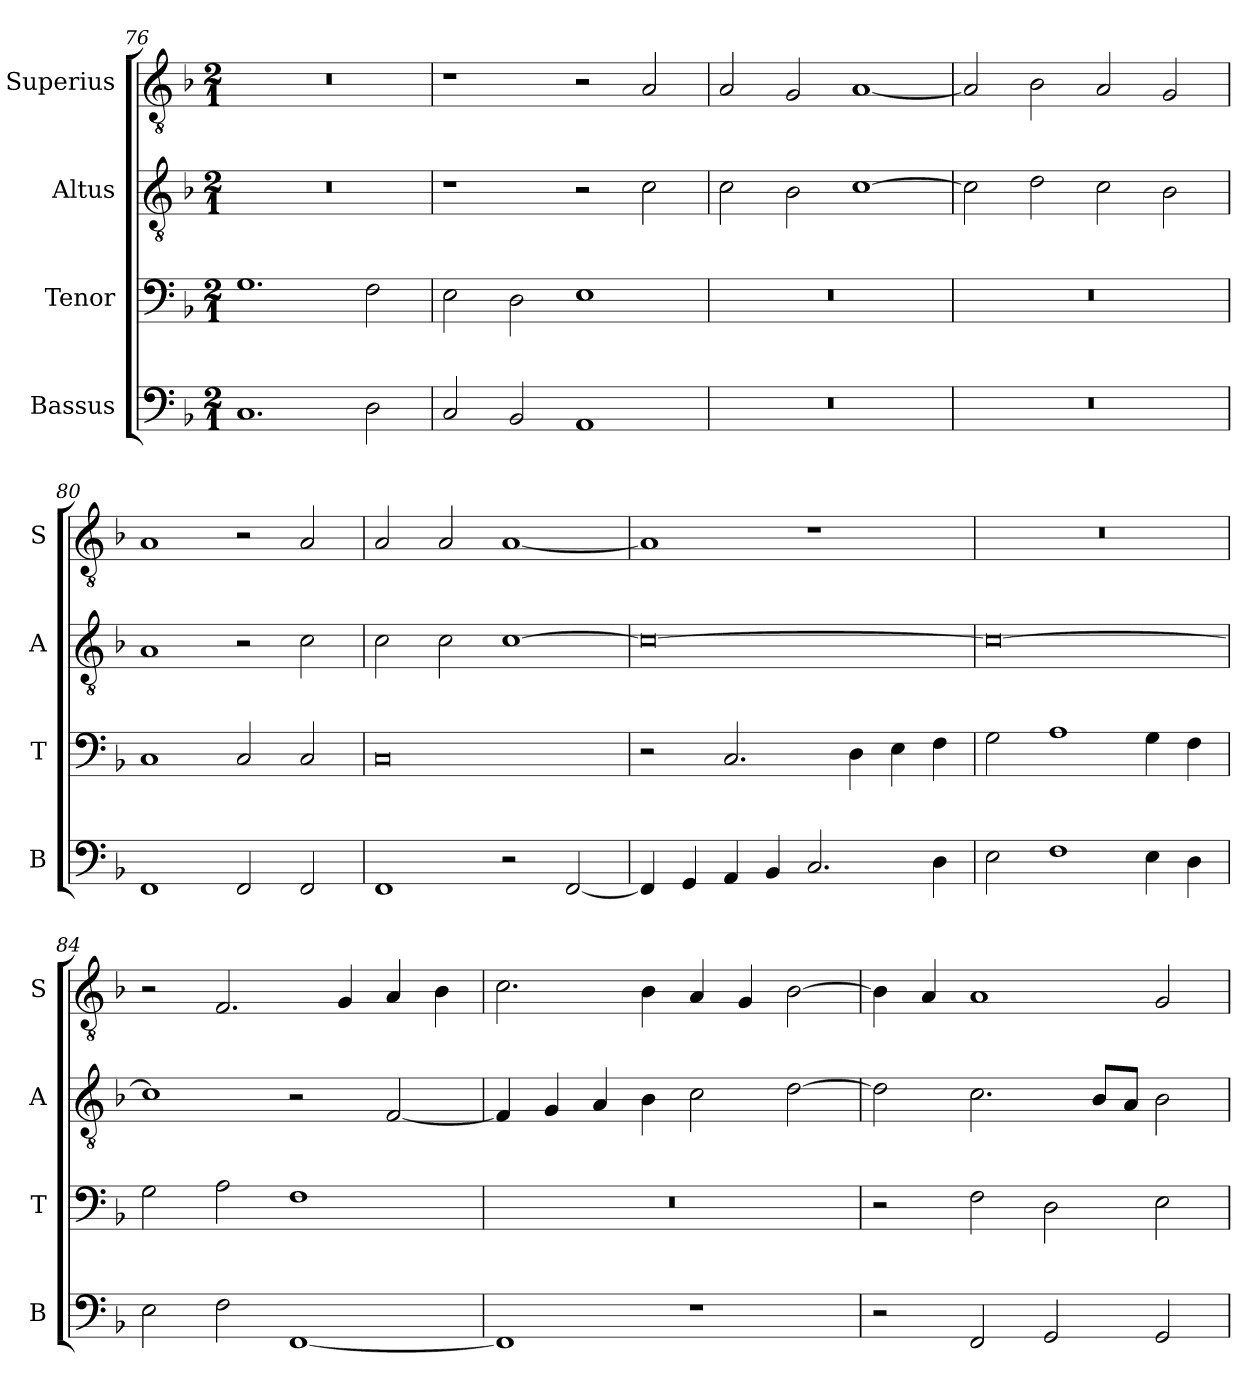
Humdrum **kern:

**kern	**kern	**kern	**kern
*part4	*part3	*part2	*part1
*staff4	*staff3	*staff2	*staff1
*I"Bassus	*I"Tenor	*I"Altus	*I"Superius
*I'B	*I'T	*I'A	*I'S
*clefF4	*clefF4	*clefGv2	*clefGv2
*k[b-]	*k[b-]	*k[b-]	*k[b-]
*F:	*F:	*F:	*F:
*M2/1	*M2/1	*M2/1	*M2/1
=76	=76	=76	=76
1.C	1.G	0r	0r
2D	2F	.	.
=77	=77	=77	=77
2C	2E	1r	1r
2BB-	2D	.	.
1AA	1E	2r	2r
.	.	2c	2A
=78	=78	=78	=78
0r	0r	2c	2A
.	.	2B-	2G
.	.	[1c	[1A
=79	=79	=79	=79
0r	0r	2c]	2A]
.	.	2d	2B-
.	.	2c	2A
.	.	2B-	2G
=80	=80	=80	=80
1FF	1C	1A	1A
2FF	2C	2r	2r
2FF	2C	2c	2A
=81	=81	=81	=81
1FF	0C	2c	2A
.	.	2c	2A
2r	.	[1c	[1A
[2FF	.	.	.
=82	=82	=82	=82
4FF]	2r	0c_	1A]
4GG	.	.	.
4AA	2.C	.	.
4BB-	.	.	.
2.C	.	.	1r
.	4D	.	.
.	4E	.	.
4D	4F	.	.
=83	=83	=83	=83
2E	2G	0c_	0r
1F	1A	.	.
4E	4G	.	.
4D	4F	.	.
=84	=84	=84	=84
2E	2G	1c]	2r
2F	2A	.	2.F
[1FF	1F	2r	.
.	.	.	4G
.	.	[2F	4A
.	.	.	4B-
=85	=85	=85	=85
1FF]	0r	4F]	2.c
.	.	4G	.
.	.	4A	.
.	.	4B-	4B-
1r	.	2c	4A
.	.	.	4G
.	.	[2d	[2B-
=86	=86	=86	=86
2r	2r	2d]	4B-]
.	.	.	4A
2FF	2F	2.c	1A
2GG	2D	.	.
.	.	8B-L	.
.	.	8AJ	.
2GG	2E	2B-	2G
=	=	=	=
*-	*-	*-	*-
